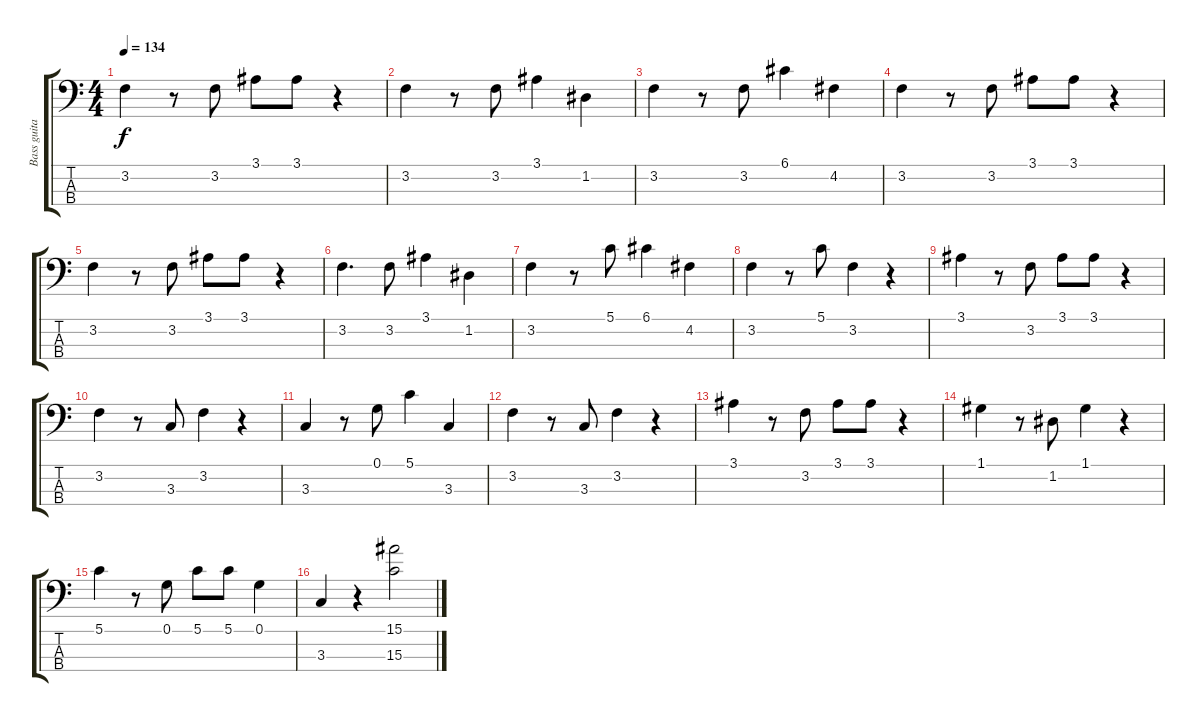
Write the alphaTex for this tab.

\track ("Bass guitar" "Bass guita") {instrument electricbassfinger}
\staff {score tabs}
\tuning (G2 D2 A1 E1) {hide}
\ts (4 4)
\tempo 134
\clef f4
\ks c
3.2.4{dy f} r.8 3.2.8 3.1.8 3.1.8 r.4 |
3.2.4 r.8 3.2.8 3.1.4 1.2.4 |
3.2.4 r.8 3.2.8 6.1.4 4.2.4 |
3.2.4 r.8 3.2.8 3.1.8 3.1.8 r.4 |
3.2.4 r.8 3.2.8 3.1.8 3.1.8 r.4 |
3.2.4{d} 3.2.8 3.1.4 1.2.4 |
3.2.4 r.8 5.1.8 6.1.4 4.2.4 |
3.2.4 r.8 5.1.8 3.2.4 r.4 |
3.1.4 r.8 3.2.8 3.1.8 3.1.8 r.4 |
3.2.4 r.8 3.3.8 3.2.4 r.4 |
3.3.4 r.8 0.1.8 5.1.4 3.3.4 |
3.2.4 r.8 3.3.8 3.2.4 r.4 |
3.1.4 r.8 3.2.8 3.1.8 3.1.8 r.4 |
1.1.4 r.8 1.2.8 1.1.4 r.4 |
5.1.4 r.8 0.1.8 5.1.8 5.1.8 0.1.4 |
3.3.4 r.4 (15.1 15.3).2
